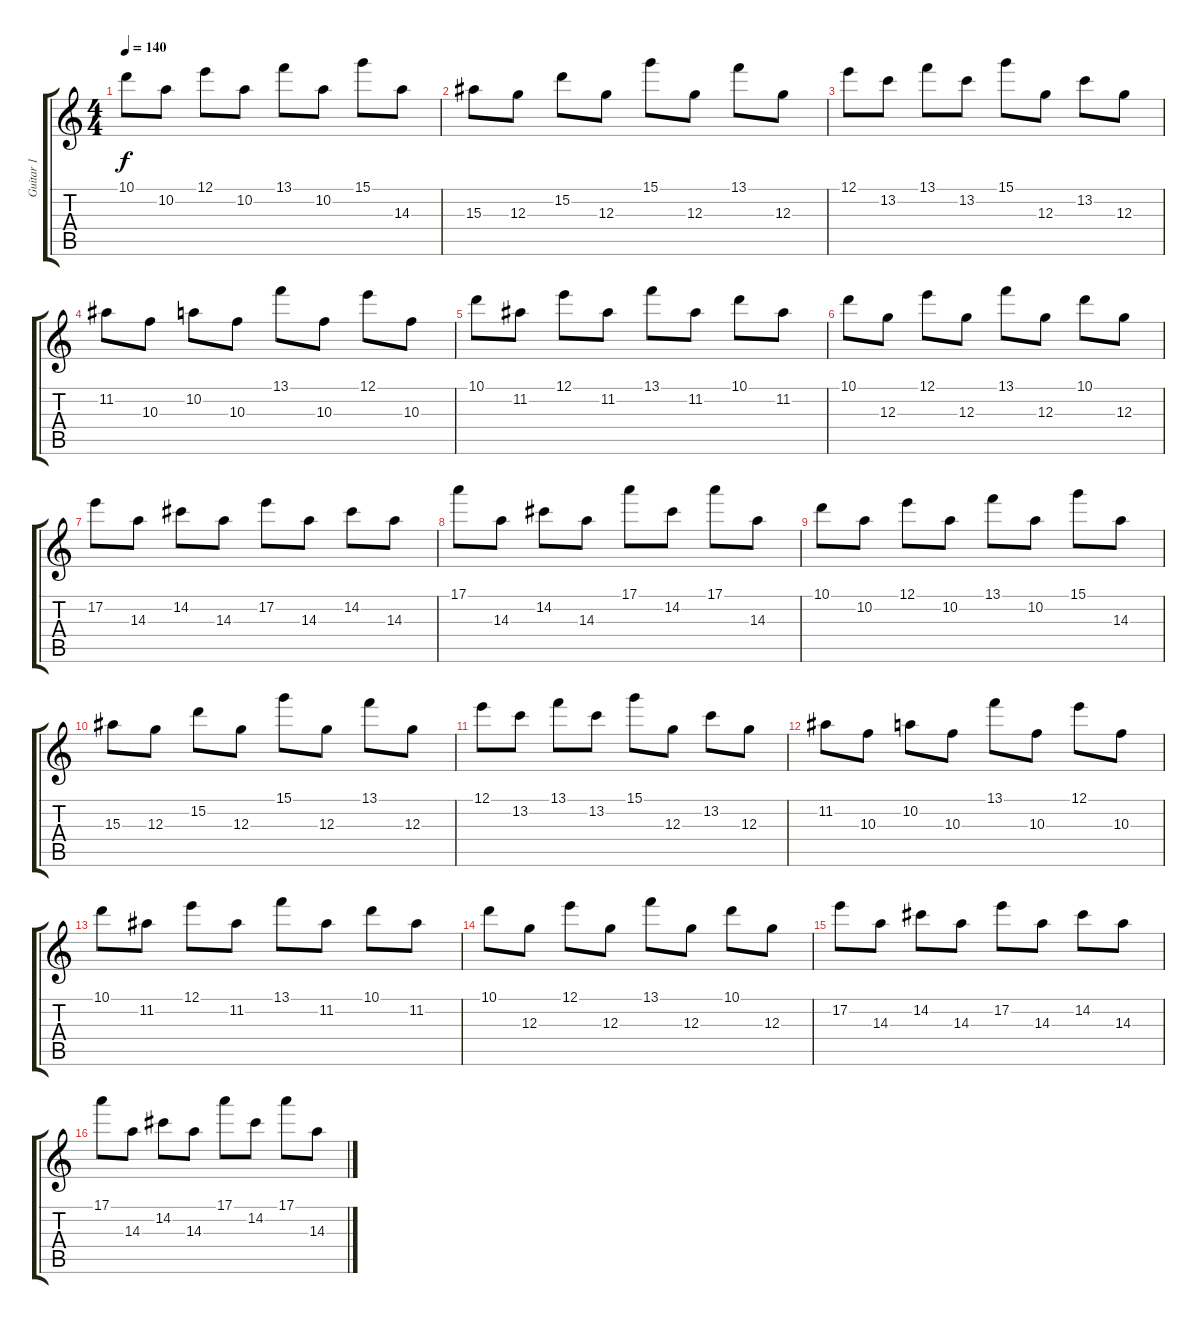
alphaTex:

\track ("Guitar 1" "Guitar 1") {instrument electricguitarjazz}
\staff {score tabs}
\tuning (E4 B3 G3 D3 A2 E2) {hide}
\ts (4 4)
\tempo 140
\clef g2
\ks c
10.1.8{dy f instrument electricguitarjazz} 10.2.8 12.1.8 10.2.8 13.1.8 10.2.8 15.1.8 14.3.8 |
15.3.8 12.3.8 15.2.8 12.3.8 15.1.8 12.3.8 13.1.8 12.3.8 |
12.1.8 13.2.8 13.1.8 13.2.8 15.1.8 12.3.8 13.2.8 12.3.8 |
11.2.8 10.3.8 10.2.8 10.3.8 13.1.8 10.3.8 12.1.8 10.3.8 |
10.1.8 11.2.8 12.1.8 11.2.8 13.1.8 11.2.8 10.1.8 11.2.8 |
10.1.8 12.3.8 12.1.8 12.3.8 13.1.8 12.3.8 10.1.8 12.3.8 |
17.2.8 14.3.8 14.2.8 14.3.8 17.2.8 14.3.8 14.2.8 14.3.8 |
17.1.8 14.3.8 14.2.8 14.3.8 17.1.8 14.2.8 17.1.8 14.3.8 |
10.1.8 10.2.8 12.1.8 10.2.8 13.1.8 10.2.8 15.1.8 14.3.8 |
15.3.8 12.3.8 15.2.8 12.3.8 15.1.8 12.3.8 13.1.8 12.3.8 |
12.1.8 13.2.8 13.1.8 13.2.8 15.1.8 12.3.8 13.2.8 12.3.8 |
11.2.8 10.3.8 10.2.8 10.3.8 13.1.8 10.3.8 12.1.8 10.3.8 |
10.1.8 11.2.8 12.1.8 11.2.8 13.1.8 11.2.8 10.1.8 11.2.8 |
10.1.8 12.3.8 12.1.8 12.3.8 13.1.8 12.3.8 10.1.8 12.3.8 |
17.2.8 14.3.8 14.2.8 14.3.8 17.2.8 14.3.8 14.2.8 14.3.8 |
17.1.8 14.3.8 14.2.8 14.3.8 17.1.8 14.2.8 17.1.8 14.3.8
